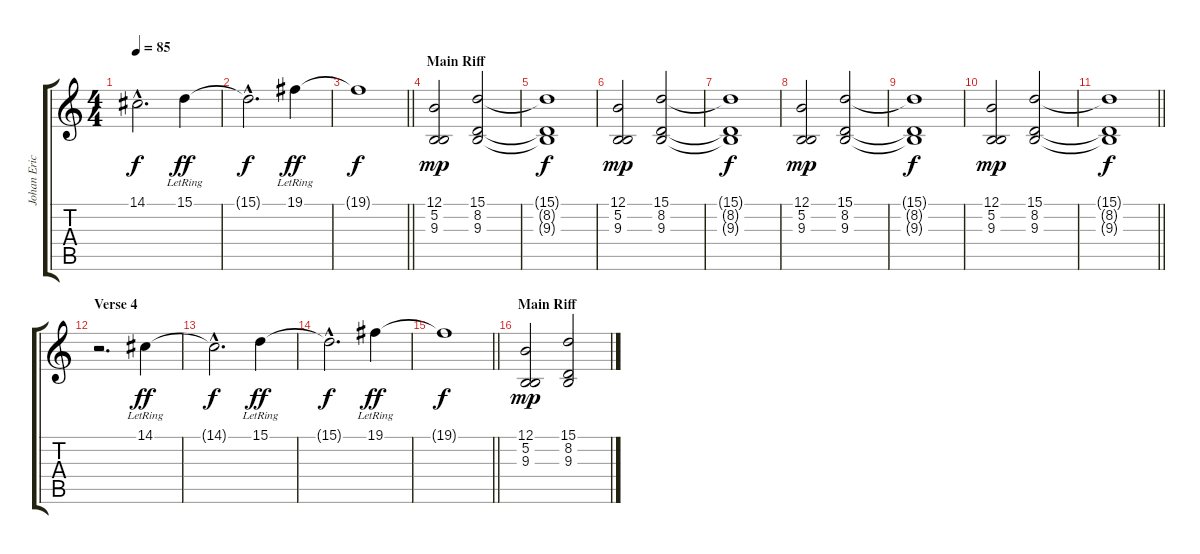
\track ("Johan Ericson" "Johan Eric") {instrument acousticgrandpiano}
\staff {score tabs}
\tuning (B3 Gb3 D3 A2 E2 B1) {hide}
\ts (4 4)
\tempo 85
\clef g2
\ks c
14.1{hac t}.2{d dy f} 15.1{lr}.4{dy ff} |
15.1{hac t}.2{d dy f} 19.1{lr}.4{dy ff} |
\barLineRight lightlight
19.1{t}.1{dy f} |
\section ("" "Main Riff")
(12.1 5.2 9.3).2{dy mp instrument stringensemble2} (15.1 8.2 9.3).2 |
(15.1{t} 8.2{t} 9.3{t}).1{dy f} |
(12.1 5.2 9.3).2{dy mp} (15.1 8.2 9.3).2 |
(15.1{t} 8.2{t} 9.3{t}).1{dy f} |
(12.1 5.2 9.3).2{dy mp} (15.1 8.2 9.3).2 |
(15.1{t} 8.2{t} 9.3{t}).1{dy f} |
(12.1 5.2 9.3).2{dy mp} (15.1 8.2 9.3).2 |
\barLineRight lightlight
(15.1{t} 8.2{t} 9.3{t}).1{dy f} |
\section ("" "Verse 4")
r.2{d instrument acousticgrandpiano} 14.1{lr}.4{dy ff} |
14.1{hac t}.2{d dy f} 15.1{lr}.4{dy ff} |
15.1{hac t}.2{d dy f} 19.1{lr}.4{dy ff} |
\barLineRight lightlight
19.1{t}.1{dy f} |
\section ("" "Main Riff")
(12.1 5.2 9.3).2{dy mp instrument stringensemble2} (15.1 8.2 9.3).2
